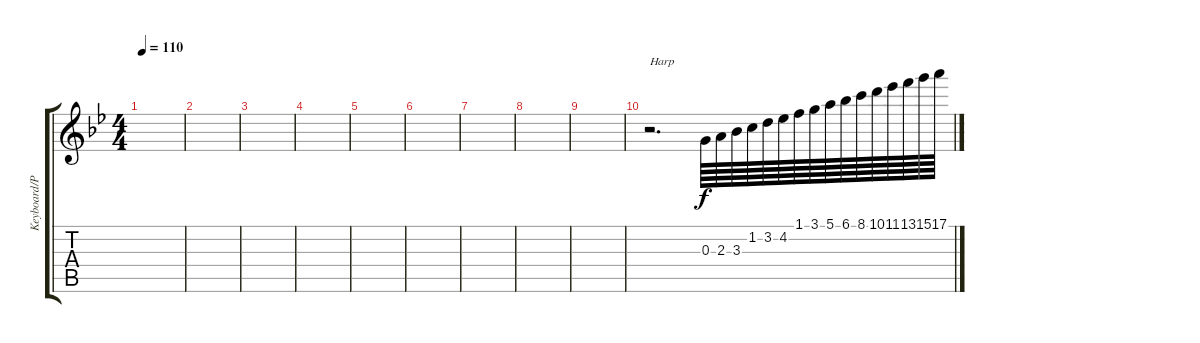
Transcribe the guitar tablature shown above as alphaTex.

\track ("Keyboard/Piano" "Keyboard/P") {instrument acousticguitarsteel}
\staff {score tabs}
\tuning (E4 B3 G3 D3 A2 E2) {hide}
\ts (4 4)
\tempo 110
\clef g2
\ks gminor
|
|
|
|
|
|
|
|
|
r.2{d txt "Harp" instrument orchestralharp} 0.3.64 2.3.64 3.3.64 1.2.64 3.2.64 4.2.64 1.1.64 3.1.64 5.1.64 6.1.64 8.1.64 10.1.64 11.1.64 13.1.64 15.1.64 17.1.64
